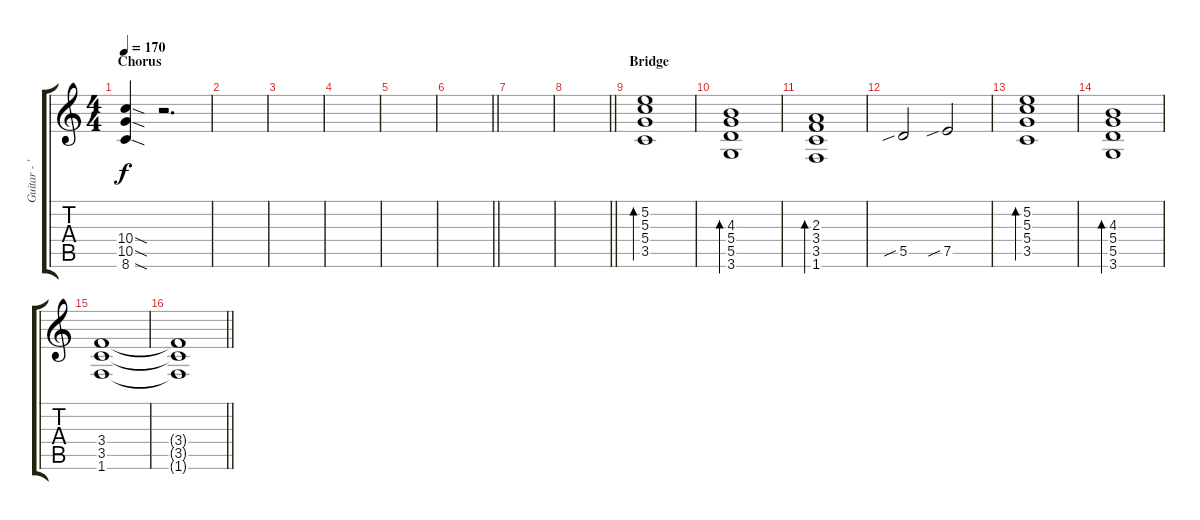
\track ("Guitar - 'Julo!" "Guitar - '") {instrument distortionguitar}
\staff {score tabs}
\tuning (E4 B3 G3 D3 A2 E2) {hide}
\ts (4 4)
\section ("" "Chorus")
\tempo 170
\clef g2
\ks c
(10.4{sod} 10.5{sod} 8.6{sod}).4{dy f} r.2{d} |
|
|
|
|
\barLineRight lightlight
|
|
\barLineRight lightlight
|
\section ("" "Bridge")
(5.2 5.3 5.4 3.5).1{bd 60 volume 12 instrument electricguitarclean} |
(4.3 5.4 5.5 3.6).1{bd 60} |
(2.3 3.4 3.5 1.6).1{bd 60} |
5.5{sib}.2{volume 14} 7.5{sib}.2 |
(5.2 5.3 5.4 3.5).1{bd 60 volume 12 instrument electricguitarclean} |
(4.3 5.4 5.5 3.6).1{bd 60} |
(3.4 3.5 1.6).1{volume 12 instrument distortionguitar} |
\barLineRight lightlight
(3.4{t} 3.5{t} 1.6{t}).1
